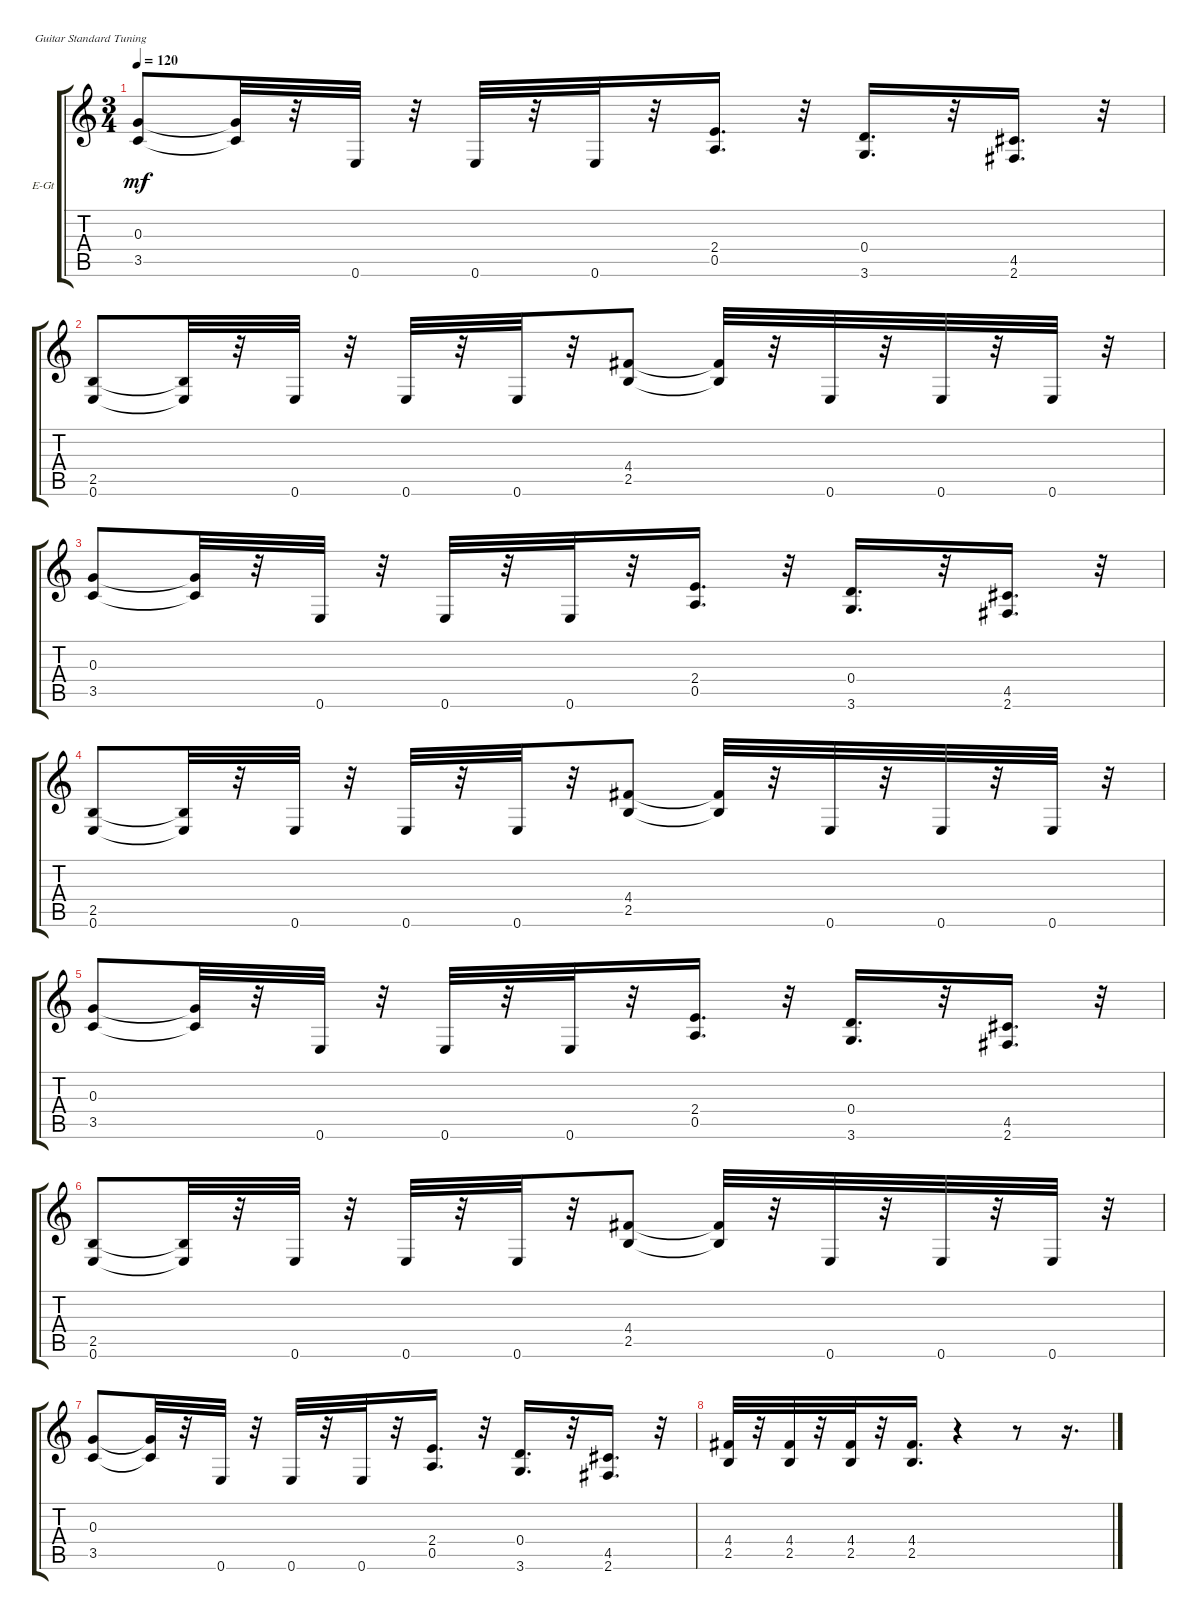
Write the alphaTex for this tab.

\bracketExtendMode groupsimilarinstruments
\firstSystemTrackNameOrientation horizontal
\otherSystemsTrackNameOrientation horizontal
\track ("" "E-Gt") {instrument electricguitarclean}
\staff {score tabs}
\tuning (E4 B3 G3 D3 A2 E2)
\ts (3 4)
\tempo 120
\clef g2
\ks c
(3.5 0.3).8{dy mf} (3.5{t} 0.3{t}).32 r.32 0.6.32 r.32 0.6.32 r.32 0.6.32 r.32 (2.4 0.5).16{d} r.32 (0.4 3.6).16{d} r.32 (4.5 2.6).16{d} r.32 |
(2.5 0.6).8 (2.5{t} 0.6{t}).32 r.32 0.6.32 r.32 0.6.32 r.32 0.6.32 r.32 (4.4 2.5).8 (4.4{t} 2.5{t}).32 r.32 0.6.32 r.32 0.6.32 r.32 0.6.32 r.32 |
(3.5 0.3).8 (3.5{t} 0.3{t}).32 r.32 0.6.32 r.32 0.6.32 r.32 0.6.32 r.32 (2.4 0.5).16{d} r.32 (0.4 3.6).16{d} r.32 (4.5 2.6).16{d} r.32 |
(2.5 0.6).8 (2.5{t} 0.6{t}).32 r.32 0.6.32 r.32 0.6.32 r.32 0.6.32 r.32 (4.4 2.5).8 (4.4{t} 2.5{t}).32 r.32 0.6.32 r.32 0.6.32 r.32 0.6.32 r.32 |
(3.5 0.3).8 (3.5{t} 0.3{t}).32 r.32 0.6.32 r.32 0.6.32 r.32 0.6.32 r.32 (2.4 0.5).16{d} r.32 (0.4 3.6).16{d} r.32 (4.5 2.6).16{d} r.32 |
(2.5 0.6).8 (2.5{t} 0.6{t}).32 r.32 0.6.32 r.32 0.6.32 r.32 0.6.32 r.32 (4.4 2.5).8 (4.4{t} 2.5{t}).32 r.32 0.6.32 r.32 0.6.32 r.32 0.6.32 r.32 |
(3.5 0.3).8 (3.5{t} 0.3{t}).32 r.32 0.6.32 r.32 0.6.32 r.32 0.6.32 r.32 (2.4 0.5).16{d} r.32 (0.4 3.6).16{d} r.32 (4.5 2.6).16{d} r.32 |
(4.4 2.5).32 r.32 (2.5 4.4).32 r.32 (2.5 4.4).32 r.32 (4.4 2.5).16{d} r.4 r.8 r.16{d}
